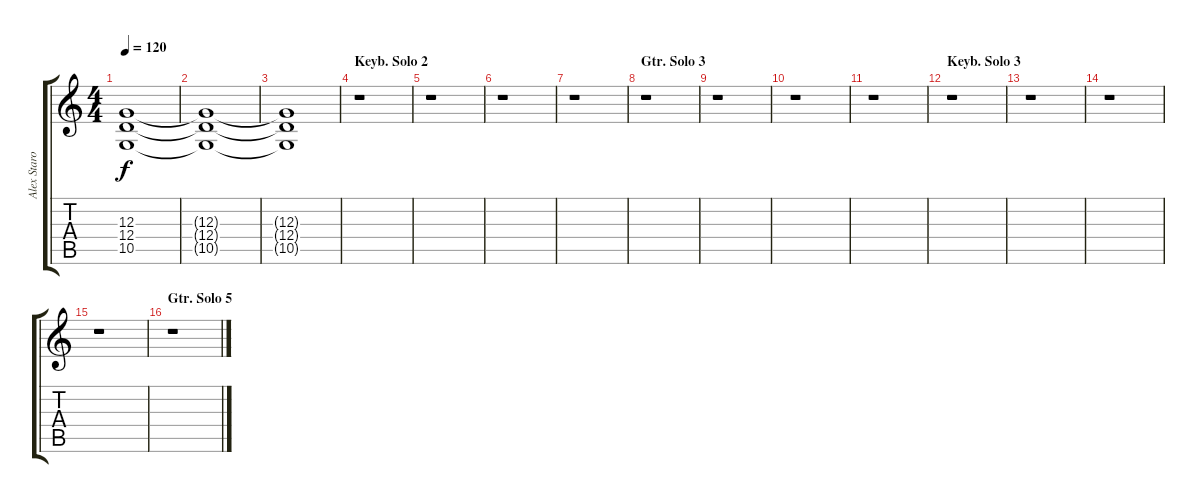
\track ("Alex Staropoli - String Ensemble" "Alex Staro") {instrument stringensemble1}
\staff {score tabs}
\tuning (E4 B3 G3 D3 A2 E2) {hide}
\ts (4 4)
\tempo 120
\clef g2
\ks c
(12.3{t} 12.4{t} 10.5{t}).1{dy f} |
(12.3{t} 12.4{t} 10.5{t}).1 |
(12.3{t} 12.4{t} 10.5{t}).1 |
\section ("" "Keyb. Solo 2")
r.1 |
r.1 |
r.1 |
r.1 |
\section ("" "Gtr. Solo 3")
r.1 |
r.1 |
r.1 |
r.1 |
\section ("" "Keyb. Solo 3")
r.1 |
r.1 |
r.1 |
r.1 |
\section ("" "Gtr. Solo 5")
r.1
